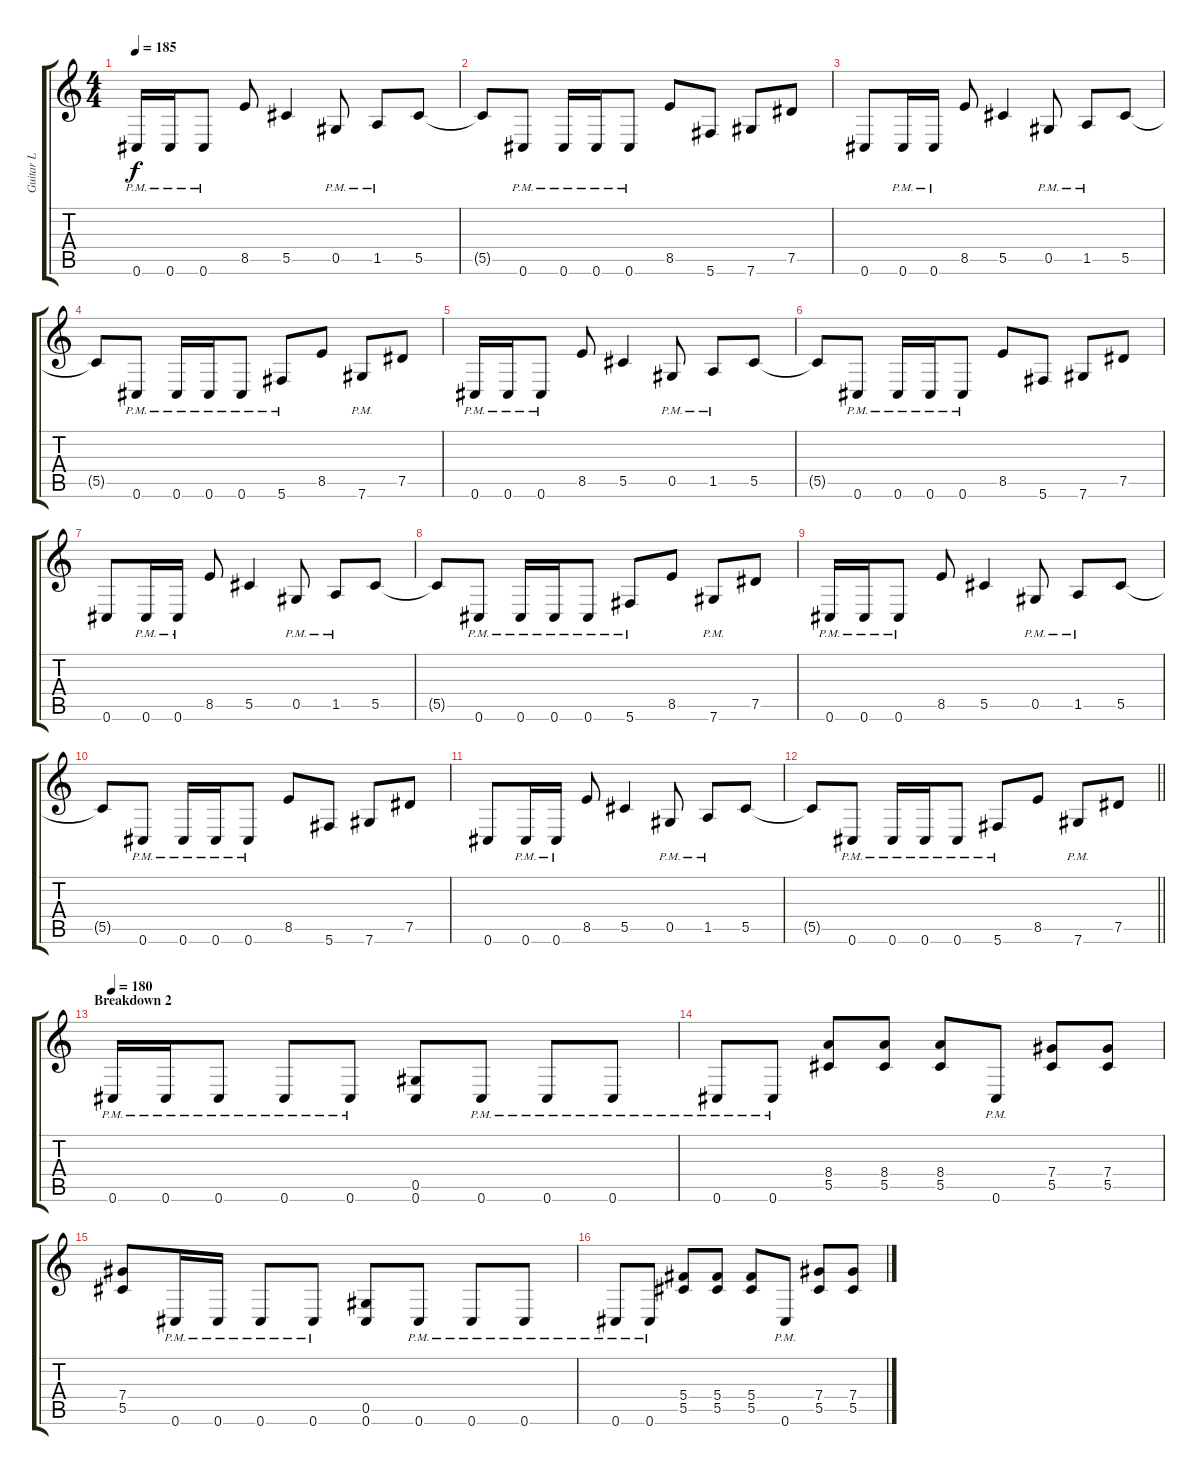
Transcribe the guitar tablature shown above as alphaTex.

\track ("Guitar L" "Guitar L") {instrument distortionguitar}
\staff {score tabs}
\tuning (Eb4 Bb3 Gb3 Db3 Ab2 Db2) {hide}
\ts (4 4)
\tempo 185
\clef g2
\ks c
0.6{pm}.16{dy f} 0.6{pm}.16 0.6{pm}.8 8.5.8 5.5.4 0.5{pm}.8 1.5{pm}.8 5.5.8 |
5.5{t}.8 0.6{pm}.8 0.6{pm}.16 0.6{pm}.16 0.6{pm}.8 8.5.8 5.6.8 7.6.8 7.5.8 |
0.6.8 0.6{pm}.16 0.6{pm}.16 8.5.8 5.5.4 0.5{pm}.8 1.5{pm}.8 5.5.8 |
5.5{t}.8 0.6{pm}.8 0.6{pm}.16 0.6{pm}.16 0.6{pm}.8 5.6{pm}.8 8.5.8 7.6{pm}.8 7.5.8 |
0.6{pm}.16 0.6{pm}.16 0.6{pm}.8 8.5.8 5.5.4 0.5{pm}.8 1.5{pm}.8 5.5.8 |
5.5{t}.8 0.6{pm}.8 0.6{pm}.16 0.6{pm}.16 0.6{pm}.8 8.5.8 5.6.8 7.6.8 7.5.8 |
0.6.8 0.6{pm}.16 0.6{pm}.16 8.5.8 5.5.4 0.5{pm}.8 1.5{pm}.8 5.5.8 |
5.5{t}.8 0.6{pm}.8 0.6{pm}.16 0.6{pm}.16 0.6{pm}.8 5.6{pm}.8 8.5.8 7.6{pm}.8 7.5.8 |
0.6{pm}.16 0.6{pm}.16 0.6{pm}.8 8.5.8 5.5.4 0.5{pm}.8 1.5{pm}.8 5.5.8 |
5.5{t}.8 0.6{pm}.8 0.6{pm}.16 0.6{pm}.16 0.6{pm}.8 8.5.8 5.6.8 7.6.8 7.5.8 |
0.6.8 0.6{pm}.16 0.6{pm}.16 8.5.8 5.5.4 0.5{pm}.8 1.5{pm}.8 5.5.8 |
\barLineRight lightlight
5.5{t}.8 0.6{pm}.8 0.6{pm}.16 0.6{pm}.16 0.6{pm}.8 5.6{pm}.8 8.5.8 7.6{pm}.8 7.5.8 |
\section ("" "Breakdown 2")
\tempo 180
0.6{pm}.16 0.6{pm}.16 0.6{pm}.8 0.6{pm}.8 0.6{pm}.8 (0.5 0.6).8 0.6{pm}.8 0.6{pm}.8 0.6{pm}.8 |
0.6{pm}.8 0.6{pm}.8 (8.4 5.5).8 (8.4 5.5).8 (8.4 5.5).8 0.6{pm}.8 (7.4 5.5).8 (7.4 5.5).8 |
(7.4 5.5).8 0.6{pm}.16 0.6{pm}.16 0.6{pm}.8 0.6{pm}.8 (0.5 0.6).8 0.6{pm}.8 0.6{pm}.8 0.6{pm}.8 |
0.6{pm}.8 0.6{pm}.8 (5.4 5.5).8 (5.4 5.5).8 (5.4 5.5).8 0.6{pm}.8 (7.4 5.5).8 (7.4 5.5).8
